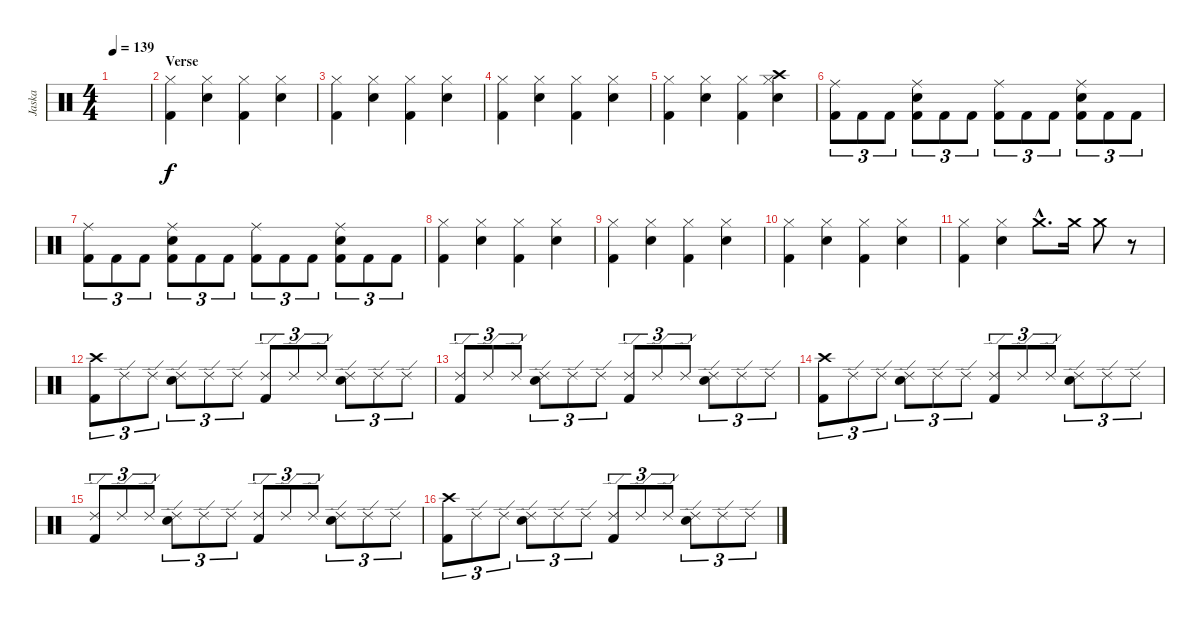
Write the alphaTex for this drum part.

\track ("Jaska" "Jaska") {instrument percussion}
\staff {score}
\articulation defaults
\ts (4 4)
\tempo 139
\clef neutral
\ks c
|
\section ("" "Verse")
("Hi-Hat (closed)" "Kick (hit) 2").4 ("Hi-Hat (closed)" "Snare (hit) 2").4 ("Hi-Hat (closed)" "Kick (hit) 2").4 ("Hi-Hat (closed)" "Snare (hit) 2").4 |
("Hi-Hat (closed)" "Kick (hit) 2").4 ("Hi-Hat (closed)" "Snare (hit) 2").4 ("Hi-Hat (closed)" "Kick (hit) 2").4 ("Hi-Hat (closed)" "Snare (hit) 2").4 |
("Hi-Hat (closed)" "Kick (hit) 2").4 ("Hi-Hat (closed)" "Snare (hit) 2").4 ("Hi-Hat (closed)" "Kick (hit) 2").4 ("Hi-Hat (closed)" "Snare (hit) 2").4 |
("Hi-Hat (closed)" "Kick (hit) 2").4 ("Hi-Hat (closed)" "Snare (hit) 2").4 ("Hi-Hat (closed)" "Kick (hit) 2").4 ("Hi-Hat (closed)" "Snare (hit) 2" "Crash high (hit)").4 |
("Kick (hit) 2" "Ride (middle)").8{tu (3 2)} "Kick (hit) 2".8{tu (3 2)} "Kick (hit) 2".8{tu (3 2)} ("Kick (hit) 2" "Ride (middle)" "Snare (hit) 2").8{tu (3 2)} "Kick (hit) 2".8{tu (3 2)} "Kick (hit) 2".8{tu (3 2)} ("Kick (hit) 2" "Ride (middle)").8{tu (3 2)} "Kick (hit) 2".8{tu (3 2)} "Kick (hit) 2".8{tu (3 2)} ("Kick (hit) 2" "Ride (middle)" "Snare (hit) 2").8{tu (3 2)} "Kick (hit) 2".8{tu (3 2)} "Kick (hit) 2".8{tu (3 2)} |
("Kick (hit) 2" "Ride (middle)").8{tu (3 2)} "Kick (hit) 2".8{tu (3 2)} "Kick (hit) 2".8{tu (3 2)} ("Kick (hit) 2" "Ride (middle)" "Snare (hit) 2").8{tu (3 2)} "Kick (hit) 2".8{tu (3 2)} "Kick (hit) 2".8{tu (3 2)} ("Kick (hit) 2" "Ride (middle)").8{tu (3 2)} "Kick (hit) 2".8{tu (3 2)} "Kick (hit) 2".8{tu (3 2)} ("Kick (hit) 2" "Ride (middle)" "Snare (hit) 2").8{tu (3 2)} "Kick (hit) 2".8{tu (3 2)} "Kick (hit) 2".8{tu (3 2)} |
("Hi-Hat (closed)" "Kick (hit) 2").4 ("Hi-Hat (closed)" "Snare (hit) 2").4 ("Hi-Hat (closed)" "Kick (hit) 2").4 ("Hi-Hat (closed)" "Snare (hit) 2").4 |
("Hi-Hat (closed)" "Kick (hit) 2").4 ("Hi-Hat (closed)" "Snare (hit) 2").4 ("Hi-Hat (closed)" "Kick (hit) 2").4 ("Hi-Hat (closed)" "Snare (hit) 2").4 |
("Hi-Hat (closed)" "Kick (hit) 2").4 ("Hi-Hat (closed)" "Snare (hit) 2").4 ("Hi-Hat (closed)" "Kick (hit) 2").4 ("Hi-Hat (closed)" "Snare (hit) 2").4 |
("Hi-Hat (closed)" "Kick (hit) 2").4 ("Hi-Hat (closed)" "Snare (hit) 2").4 "Crash medium (hit)"{hac}.8{d} "Crash medium (hit)".16 "Crash medium (hit)".8 r.8 |
("Crash high (hit)" "Kick (hit) 2").8{tu (3 2)} "Ride (edge) 2".8{tu (3 2)} "Ride (edge) 2".8{tu (3 2)} ("Ride (edge) 2" "Snare (hit) 2").8{tu (3 2)} "Ride (edge) 2".8{tu (3 2)} "Ride (edge) 2".8{tu (3 2)} ("Ride (edge) 2" "Kick (hit) 2").8{tu (3 2)} "Ride (edge) 2".8{tu (3 2)} "Ride (edge) 2".8{tu (3 2)} ("Ride (edge) 2" "Snare (hit) 2").8{tu (3 2)} "Ride (edge) 2".8{tu (3 2)} "Ride (edge) 2".8{tu (3 2)} |
("Ride (edge) 2" "Kick (hit) 2").8{tu (3 2)} "Ride (edge) 2".8{tu (3 2)} "Ride (edge) 2".8{tu (3 2)} ("Ride (edge) 2" "Snare (hit) 2").8{tu (3 2)} "Ride (edge) 2".8{tu (3 2)} "Ride (edge) 2".8{tu (3 2)} ("Ride (edge) 2" "Kick (hit) 2").8{tu (3 2)} "Ride (edge) 2".8{tu (3 2)} "Ride (edge) 2".8{tu (3 2)} ("Ride (edge) 2" "Snare (hit) 2").8{tu (3 2)} "Ride (edge) 2".8{tu (3 2)} "Ride (edge) 2".8{tu (3 2)} |
("Crash high (hit)" "Kick (hit) 2").8{tu (3 2)} "Ride (edge) 2".8{tu (3 2)} "Ride (edge) 2".8{tu (3 2)} ("Ride (edge) 2" "Snare (hit) 2").8{tu (3 2)} "Ride (edge) 2".8{tu (3 2)} "Ride (edge) 2".8{tu (3 2)} ("Ride (edge) 2" "Kick (hit) 2").8{tu (3 2)} "Ride (edge) 2".8{tu (3 2)} "Ride (edge) 2".8{tu (3 2)} ("Ride (edge) 2" "Snare (hit) 2").8{tu (3 2)} "Ride (edge) 2".8{tu (3 2)} "Ride (edge) 2".8{tu (3 2)} |
("Ride (edge) 2" "Kick (hit) 2").8{tu (3 2)} "Ride (edge) 2".8{tu (3 2)} "Ride (edge) 2".8{tu (3 2)} ("Ride (edge) 2" "Snare (hit) 2").8{tu (3 2)} "Ride (edge) 2".8{tu (3 2)} "Ride (edge) 2".8{tu (3 2)} ("Ride (edge) 2" "Kick (hit) 2").8{tu (3 2)} "Ride (edge) 2".8{tu (3 2)} "Ride (edge) 2".8{tu (3 2)} ("Ride (edge) 2" "Snare (hit) 2").8{tu (3 2)} "Ride (edge) 2".8{tu (3 2)} "Ride (edge) 2".8{tu (3 2)} |
("Crash high (hit)" "Kick (hit) 2").8{tu (3 2)} "Ride (edge) 2".8{tu (3 2)} "Ride (edge) 2".8{tu (3 2)} ("Ride (edge) 2" "Snare (hit) 2").8{tu (3 2)} "Ride (edge) 2".8{tu (3 2)} "Ride (edge) 2".8{tu (3 2)} ("Ride (edge) 2" "Kick (hit) 2").8{tu (3 2)} "Ride (edge) 2".8{tu (3 2)} "Ride (edge) 2".8{tu (3 2)} ("Ride (edge) 2" "Snare (hit) 2").8{tu (3 2)} "Ride (edge) 2".8{tu (3 2)} "Ride (edge) 2".8{tu (3 2)}
